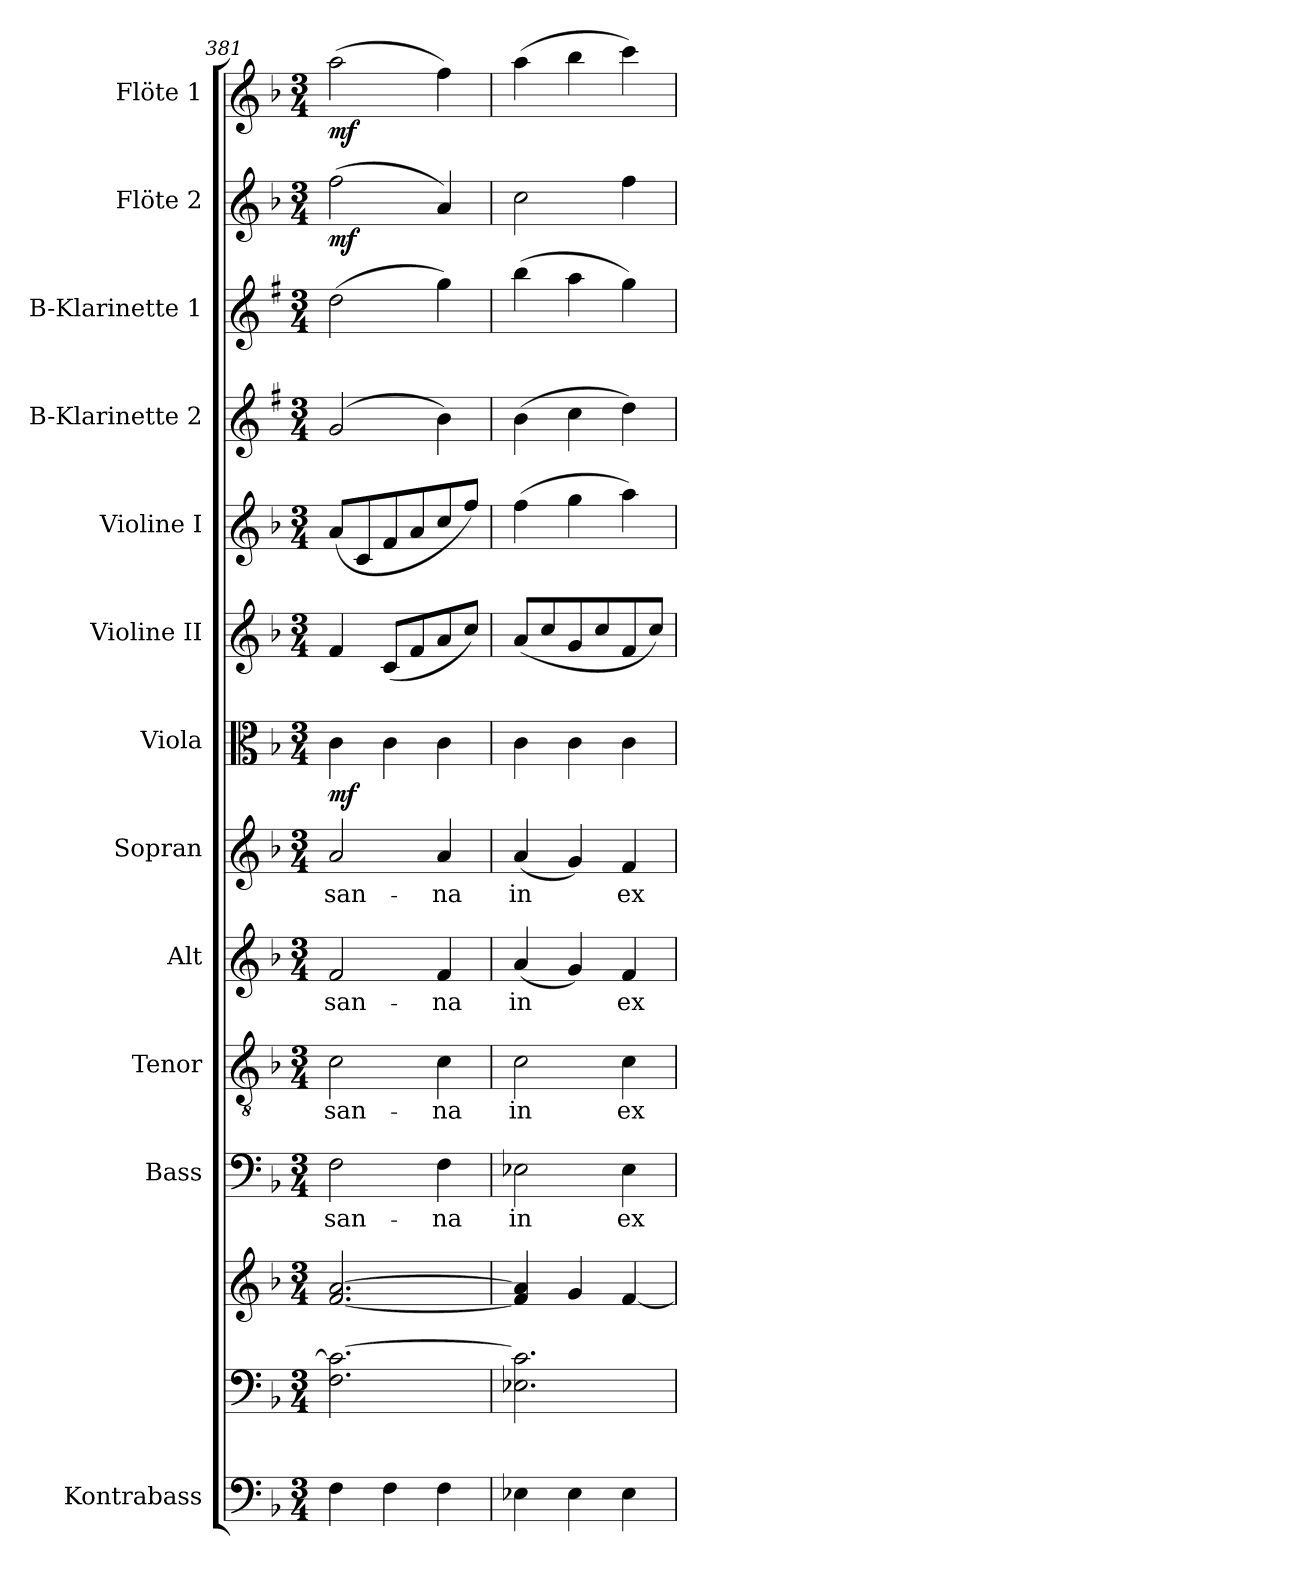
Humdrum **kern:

**kern	**kern	**kern	**kern	**text	**kern	**text	**kern	**text	**kern	**text	**kern	**dynam	**kern	**kern	**kern	**kern	**kern	**dynam	**kern	**dynam
*part13	*part12	*part12	*part11	*part11	*part10	*part10	*part9	*part9	*part8	*part8	*part7	*part7	*part6	*part5	*part4	*part3	*part2	*part2	*part1	*part1
*staff14	*staff13	*staff12	*staff11	*staff11	*staff10	*staff10	*staff9	*staff9	*staff8	*staff8	*staff7	*staff7	*staff6	*staff5	*staff4	*staff3	*staff2	*staff2	*staff1	*staff1
*I"Kontrabass	*	*	*I"Bass	*	*I"Tenor	*	*I"Alt	*	*I"Sopran	*	*I"Viola	*	*I"Violine II	*I"Violine I	*I"B-Klarinette 2	*I"B-Klarinette 1	*I"Flöte 2	*	*I"Flöte 1	*
*I'Kb.	*	*	*I'B.	*	*I'T.	*	*I'A.	*	*I'S.	*	*I'Vla.	*	*I'Vl. II	*I'Vl. I	*I'B Kl. 2	*I'B Kl. 1	*I'Fl. 2	*	*I'Fl. 1	*
!!LO:PB:g=z
*clefF4	*clefF4	*clefG2	*clefF4	*	*clefGv2	*	*clefG2	*	*clefG2	*	*clefC3	*	*clefG2	*clefG2	*clefG2	*clefG2	*clefG2	*	*clefG2	*
*ITrd7c12	*	*	*	*	*	*	*	*	*	*	*	*	*	*	*ITrd1c2	*ITrd1c2	*	*	*	*
*k[b-]	*k[b-]	*k[b-]	*k[b-]	*	*k[b-]	*	*k[b-]	*	*k[b-]	*	*k[b-]	*	*k[b-]	*k[b-]	*k[b-]	*k[b-]	*k[b-]	*	*k[b-]	*
*F:	*F:	*F:	*F:	*	*F:	*	*F:	*	*F:	*	*F:	*	*F:	*F:	*F:	*F:	*F:	*	*F:	*
*M3/4	*M3/4	*M3/4	*M3/4	*	*M3/4	*	*M3/4	*	*M3/4	*	*M3/4	*	*M3/4	*M3/4	*M3/4	*M3/4	*M3/4	*	*M3/4	*
=381	=381	=381	=381	=381	=381	=381	=381	=381	=381	=381	=381	=381	=381	=381	=381	=381	=381	=381	=381	=381
!	!	!	!	!LO:LY:b	!	!LO:LY:b	!	!LO:LY:b	!	!LO:LY:b	!	!LO:DY:b	!	!	!	!	!	!LO:DY:b	!	!LO:DY:b
4FF\	2.F\ 2.c\_	[2.f/ [2.a/	2F\	-san-	2c\	-san-	2f/	-san-	2a/	-san-	4c\	mf	4f/	(<8a/L	(2f/	(>2cc\	(>2ff\	mf	(>2aa\	mf
.	.	.	.	.	.	.	.	.	.	.	.	.	.	8c/	.	.	.	.	.	.
4FF\	.	.	.	.	.	.	.	.	.	.	4c\	.	(<8c/L	8f/	.	.	.	.	.	.
.	.	.	.	.	.	.	.	.	.	.	.	.	8f/	8a/	.	.	.	.	.	.
!	!	!	!	!LO:LY:b	!	!LO:LY:b	!	!LO:LY:b	!	!LO:LY:b	!	!	!	!	!	!	!	!	!	!
4FF\	.	.	4F\	-na	4c\	-na	4f/	-na	4a/	-na	4c\	.	8a/	8cc/	4a\)	4ff\)	4a/)	.	4ff\)	.
.	.	.	.	.	.	.	.	.	.	.	.	.	8cc/J)	8ff/J)	.	.	.	.	.	.
=382	=382	=382	=382	=382	=382	=382	=382	=382	=382	=382	=382	=382	=382	=382	=382	=382	=382	=382	=382	=382
!	!	!	!	!LO:LY:b	!	!LO:LY:b	!	!LO:LY:b	!	!LO:LY:b	!	!	!	!	!	!	!	!	!	!
4EE-X\	2.E-X\ 2.c\]	4f/] 4a/]	2E-X\	in	2c\	in	(<4a/	in	(<4a/	in	4c\	.	(<8a/L	(>4ff\	(>4a\	(>4aa\	2cc\	.	(>4aa\	.
.	.	.	.	.	.	.	.	.	.	.	.	.	8cc/	.	.	.	.	.	.	.
4EE-\	.	4g/	.	.	.	.	4g/)	.	4g/)	.	4c\	.	8g/	4gg\	4b-\	4gg\	.	.	4bb-\	.
.	.	.	.	.	.	.	.	.	.	.	.	.	8cc/	.	.	.	.	.	.	.
!	!	!	!	!LO:LY:b	!	!LO:LY:b	!	!LO:LY:b	!	!LO:LY:b	!	!	!	!	!	!	!	!	!	!
4EE-\	.	[4f/	4E-\	ex-	4c\	ex-	4f/	ex-	4f/	ex-	4c\	.	8f/	4aa\)	4cc\)	4ff\)	4ff\	.	4ccc\)	.
.	.	.	.	.	.	.	.	.	.	.	.	.	8cc/J)	.	.	.	.	.	.	.
=	=	=	=	=	=	=	=	=	=	=	=	=	=	=	=	=	=	=	=	=
*-	*-	*-	*-	*-	*-	*-	*-	*-	*-	*-	*-	*-	*-	*-	*-	*-	*-	*-	*-	*-
